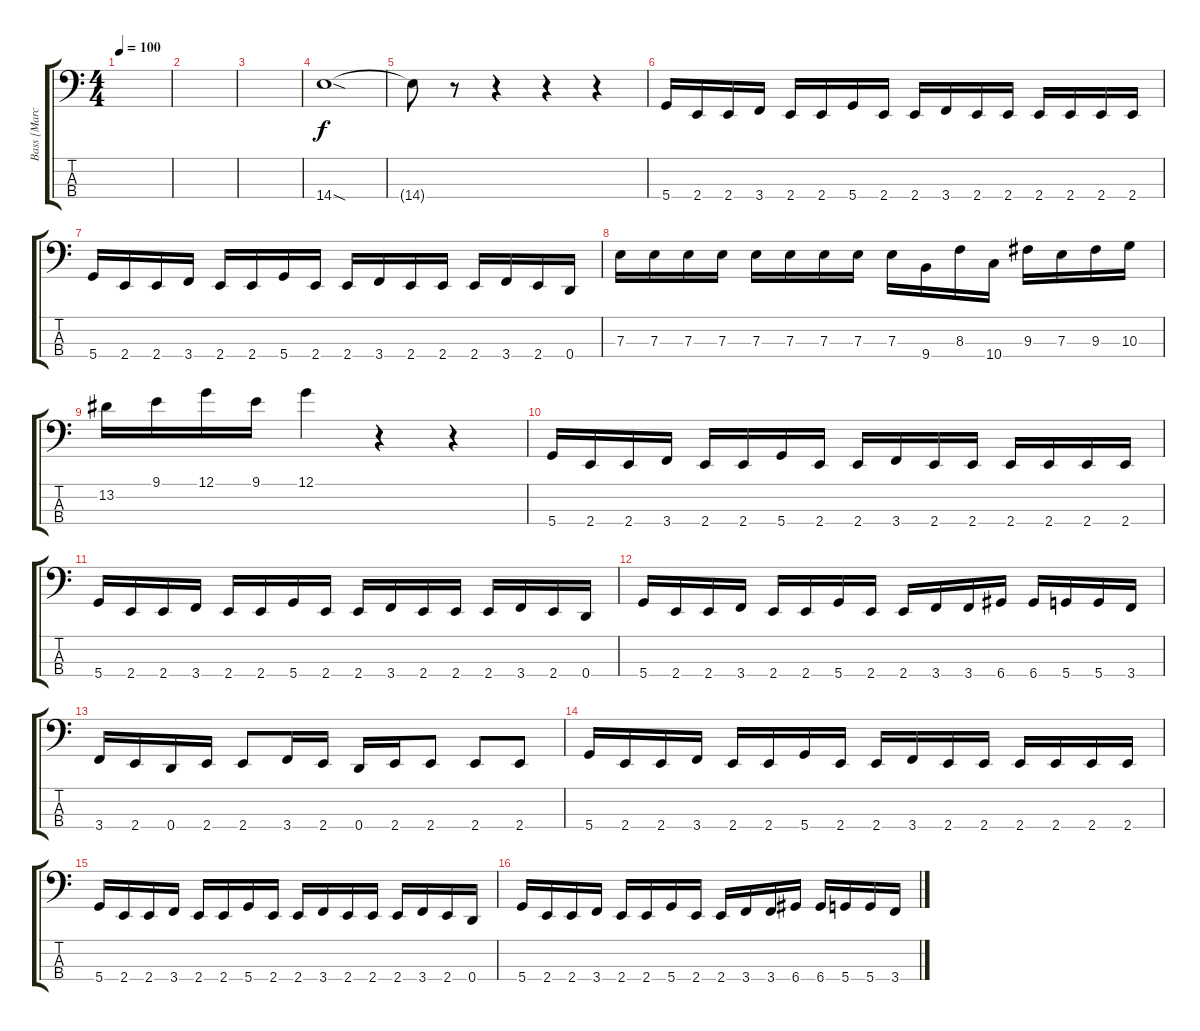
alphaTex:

\track ("Bass [Marco]" "Bass [Marc") {instrument electricbassfinger}
\staff {score tabs}
\tuning (G2 D2 A1 D1) {hide}
\ts (4 4)
\tempo 100
\clef f4
\ks c
|
|
|
14.4{sod}.1 |
14.4{t}.8{dy f} r.8 r.4 r.4 r.4 |
5.4.16 2.4.16 2.4.16 3.4.16 2.4.16 2.4.16 5.4.16 2.4.16 2.4.16 3.4.16 2.4.16 2.4.16 2.4.16 2.4.16 2.4.16 2.4.16 |
5.4.16 2.4.16 2.4.16 3.4.16 2.4.16 2.4.16 5.4.16 2.4.16 2.4.16 3.4.16 2.4.16 2.4.16 2.4.16 3.4.16 2.4.16 0.4.16 |
7.3.16 7.3.16 7.3.16 7.3.16 7.3.16 7.3.16 7.3.16 7.3.16 7.3.16 9.4.16 8.3.16 10.4.16 9.3.16 7.3.16 9.3.16 10.3.16 |
13.2.16 9.1.16 12.1.16 9.1.16 12.1.4 r.4 r.4 |
5.4.16 2.4.16 2.4.16 3.4.16 2.4.16 2.4.16 5.4.16 2.4.16 2.4.16 3.4.16 2.4.16 2.4.16 2.4.16 2.4.16 2.4.16 2.4.16 |
5.4.16 2.4.16 2.4.16 3.4.16 2.4.16 2.4.16 5.4.16 2.4.16 2.4.16 3.4.16 2.4.16 2.4.16 2.4.16 3.4.16 2.4.16 0.4.16 |
5.4.16 2.4.16 2.4.16 3.4.16 2.4.16 2.4.16 5.4.16 2.4.16 2.4.16 3.4.16 3.4.16 6.4.16 6.4.16 5.4.16 5.4.16 3.4.16 |
3.4.16 2.4.16 0.4.16 2.4.16 2.4.8 3.4.16 2.4.16 0.4.16 2.4.16 2.4.8 2.4.8 2.4.8 |
5.4.16 2.4.16 2.4.16 3.4.16 2.4.16 2.4.16 5.4.16 2.4.16 2.4.16 3.4.16 2.4.16 2.4.16 2.4.16 2.4.16 2.4.16 2.4.16 |
5.4.16 2.4.16 2.4.16 3.4.16 2.4.16 2.4.16 5.4.16 2.4.16 2.4.16 3.4.16 2.4.16 2.4.16 2.4.16 3.4.16 2.4.16 0.4.16 |
5.4.16 2.4.16 2.4.16 3.4.16 2.4.16 2.4.16 5.4.16 2.4.16 2.4.16 3.4.16 3.4.16 6.4.16 6.4.16 5.4.16 5.4.16 3.4.16
